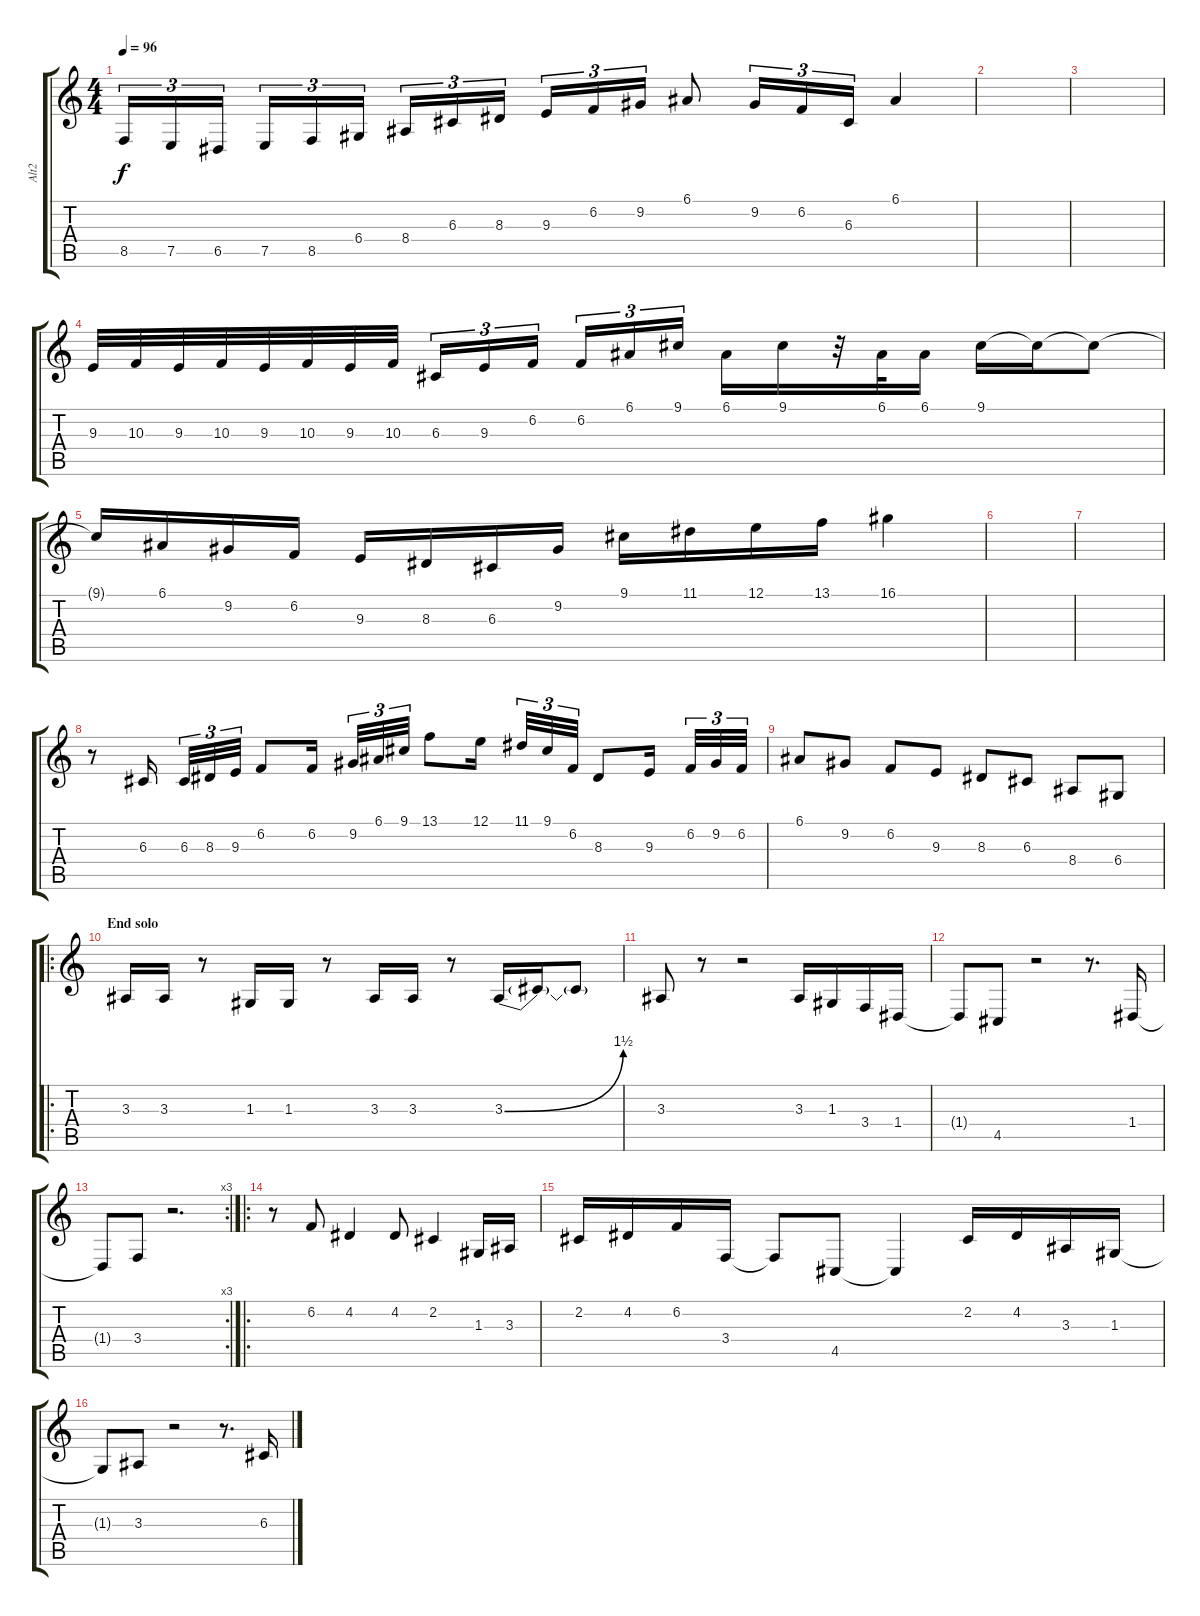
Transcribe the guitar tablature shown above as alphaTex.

\track ("Alt2" "Alt2") {instrument altosax}
\staff {score tabs}
\tuning (E4 B3 G3 D3 A2 E2) {hide}
\ts (4 4)
\tempo 96
\clef g2
\ks c
8.5.16{tu (3 2) dy f volume 16} 7.5.16{tu (3 2)} 6.5.16{tu (3 2)} 7.5.16{tu (3 2) volume 15} 8.5.16{tu (3 2)} 6.4.16{tu (3 2)} 8.4.16{tu (3 2) volume 14} 6.3.16{tu (3 2)} 8.3.16{tu (3 2)} 9.3.16{tu (3 2) volume 13} 6.2.16{tu (3 2)} 9.2.16{tu (3 2)} 6.1.8 9.2.16{tu (3 2)} 6.2.16{tu (3 2)} 6.3.16{tu (3 2)} 6.1.4 |
|
|
9.3.32 10.3.32 9.3.32 10.3.32 9.3.32 10.3.32 9.3.32 10.3.32 6.3.16{tu (3 2)} 9.3.16{tu (3 2)} 6.2.16{tu (3 2)} 6.2.16{tu (3 2)} 6.1.16{tu (3 2)} 9.1.16{tu (3 2)} 6.1.16 9.1.16 r.32 6.1.32 6.1.16 9.1.16 9.1{t}.16 9.1{t}.8 |
9.1{t}.16 6.1.16 9.2.16 6.2.16 9.3.16 8.3.16 6.3.16 9.2.16 9.1.16 11.1.16 12.1.16 13.1.16 16.1.4 |
|
|
r.8 6.3.16 6.3.32{tu (3 2)} 8.3.32{tu (3 2)} 9.3.32{tu (3 2)} 6.2.8 6.2.16 9.2.32{tu (3 2)} 6.1.32{tu (3 2)} 9.1.32{tu (3 2)} 13.1.8 12.1.16 11.1.32{tu (3 2)} 9.1.32{tu (3 2)} 6.2.32{tu (3 2)} 8.3.8 9.3.16 6.2.32{tu (3 2)} 9.2.32{tu (3 2)} 6.2.32{tu (3 2)} |
6.1.8 9.2.8 6.2.8 9.3.8 8.3.8 6.3.8 8.4.8 6.4.8 |
\ro
\section ("" "End solo")
3.3.16 3.3.16 r.8 1.3.16 1.3.16 r.8 3.3.16 3.3.16 r.8 3.3{be (bend 0 0 60 6)}.16 3.3{t}.16 3.3{t}.8 |
3.3.8 r.8 r.2 3.3.16{volume 12} 1.3.16 3.4.16 1.4.16 |
1.4{t}.8 4.5.8 r.2{volume 13} r.8{d} 1.4.16 |
\rc 3
1.4{t}.8 3.4.8 r.2{d} |
\ro
r.8 6.2.8 4.2.4 4.2.8 2.2.4 1.3.16 3.3.16 |
2.2.16 4.2.16 6.2.16 3.4.16 3.4{t}.8 4.5.8 4.5{t}.4 2.2.16 4.2.16 3.3.16 1.3.16 |
1.3{t}.8 3.3.8 r.2 r.8{d} 6.3.16
